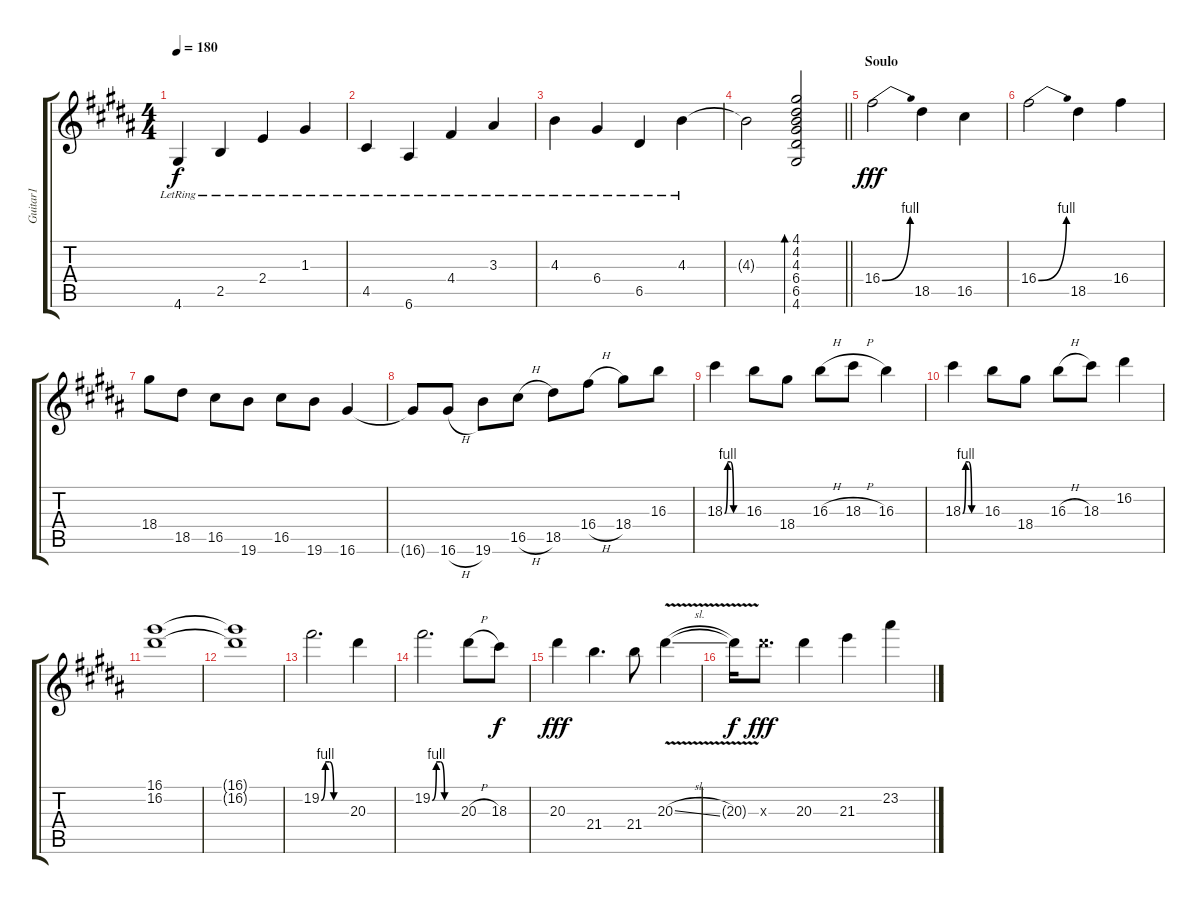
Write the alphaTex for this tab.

\track ("Guitar1" "Guitar1") {instrument overdrivenguitar}
\staff {score tabs}
\tuning (E4 B3 G3 D3 A2 E2) {hide}
\ts (4 4)
\tempo 180
\clef g2
\ks g#minor
4.6{lr}.4{dy f} 2.5{lr}.4 2.4{lr}.4 1.3{lr}.4 |
4.5{lr}.4 6.6{lr}.4 4.4{lr}.4 3.3{lr}.4 |
4.3{lr}.4 6.4{lr}.4 6.5{lr}.4 4.3{lr}.4 |
\barLineRight lightlight
4.3{t}.2 (4.1 4.2 4.3 6.4 6.5 4.6).2{bd 120} |
\section ("" "Soulo")
16.4{be (bend 0 0 60 4)}.2{dy fff} 18.5.4 16.5.4 |
16.4{be (bend 0 0 60 4)}.2 18.5.4 16.4.4 |
18.4.8 18.5.8 16.5.8 19.6.8 16.5.8 19.6.8 16.6.4 |
16.6{t}.8 16.6{h}.8 19.6.8 16.5{h}.8 18.5.8 16.4{h}.8 18.4.8 16.3.8 |
18.3{be (custom 0 0 10 4 20 4 30 0 60 0)}.4 16.3.8 18.4.8 16.3{h}.8 18.3{h}.8 16.3.4 |
18.3{be (custom 0 0 10 4 20 4 30 0 60 0)}.4 16.3.8 18.4.8 16.3{h}.8 18.3.8 16.2.4 |
(16.1 16.2).1 |
(16.1{t} 16.2{t}).1 |
19.2{be (custom 0 0 10 4 20 4 30 0 60 0)}.2{d} 20.3.4 |
19.2{be (custom 0 0 10 4 20 4 30 0 60 0)}.2{d} 20.3{h}.8 18.3.8{dy f} |
20.3.4{dy fff} 21.4.4{d} 21.4.8 20.3{v sl}.4 |
20.3{t}.16{dy f} 20.3{x}.8{d dy fff} 20.3.4 21.3.4 23.2.4
